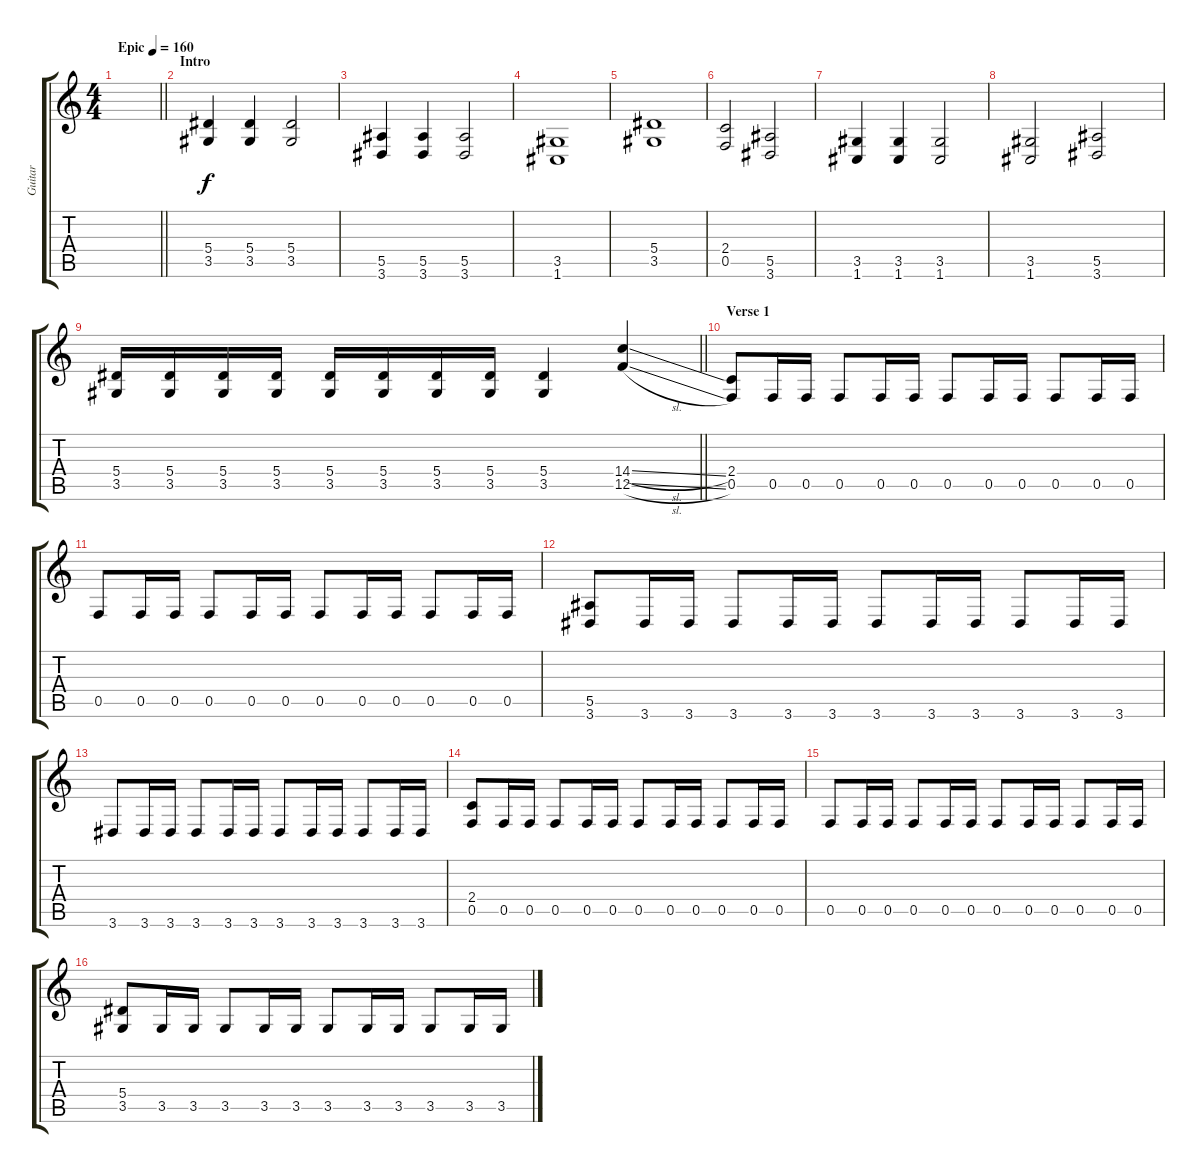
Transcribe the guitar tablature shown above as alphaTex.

\track ("Guitar" "Guitar") {instrument distortionguitar}
\staff {score tabs}
\tuning (C4 G3 Eb3 Bb2 F2 C2) {hide}
\ts (4 4)
\tempo (160 "Epic")
\clef g2
\barLineRight lightlight
\ks c
|
\section ("" "Intro")
(5.4 3.5).4 (5.4 3.5).4 (5.4 3.5).2 |
(5.5 3.6).4 (5.5 3.6).4 (5.5 3.6).2 |
(3.5 1.6).1 |
(5.4 3.5).1 |
(2.4 0.5).2 (5.5 3.6).2 |
(3.5 1.6).4 (3.5 1.6).4 (3.5 1.6).2 |
(3.5 1.6).2 (5.5 3.6).2 |
\barLineRight lightlight
(5.4 3.5).16 (5.4 3.5).16 (5.4 3.5).16 (5.4 3.5).16 (5.4 3.5).16 (5.4 3.5).16 (5.4 3.5).16 (5.4 3.5).16 (5.4 3.5).4 (14.4{sl} 12.5{sl}).4 |
\section ("" "Verse 1")
(2.4 0.5).8 0.5.16 0.5.16 0.5.8 0.5.16 0.5.16 0.5.8 0.5.16 0.5.16 0.5.8 0.5.16 0.5.16 |
0.5.8 0.5.16 0.5.16 0.5.8 0.5.16 0.5.16 0.5.8 0.5.16 0.5.16 0.5.8 0.5.16 0.5.16 |
(5.5 3.6).8 3.6.16 3.6.16 3.6.8 3.6.16 3.6.16 3.6.8 3.6.16 3.6.16 3.6.8 3.6.16 3.6.16 |
3.6.8 3.6.16 3.6.16 3.6.8 3.6.16 3.6.16 3.6.8 3.6.16 3.6.16 3.6.8 3.6.16 3.6.16 |
(2.4 0.5).8 0.5.16 0.5.16 0.5.8 0.5.16 0.5.16 0.5.8 0.5.16 0.5.16 0.5.8 0.5.16 0.5.16 |
0.5.8 0.5.16 0.5.16 0.5.8 0.5.16 0.5.16 0.5.8 0.5.16 0.5.16 0.5.8 0.5.16 0.5.16 |
(5.4 3.5).8 3.5.16 3.5.16 3.5.8 3.5.16 3.5.16 3.5.8 3.5.16 3.5.16 3.5.8 3.5.16 3.5.16
